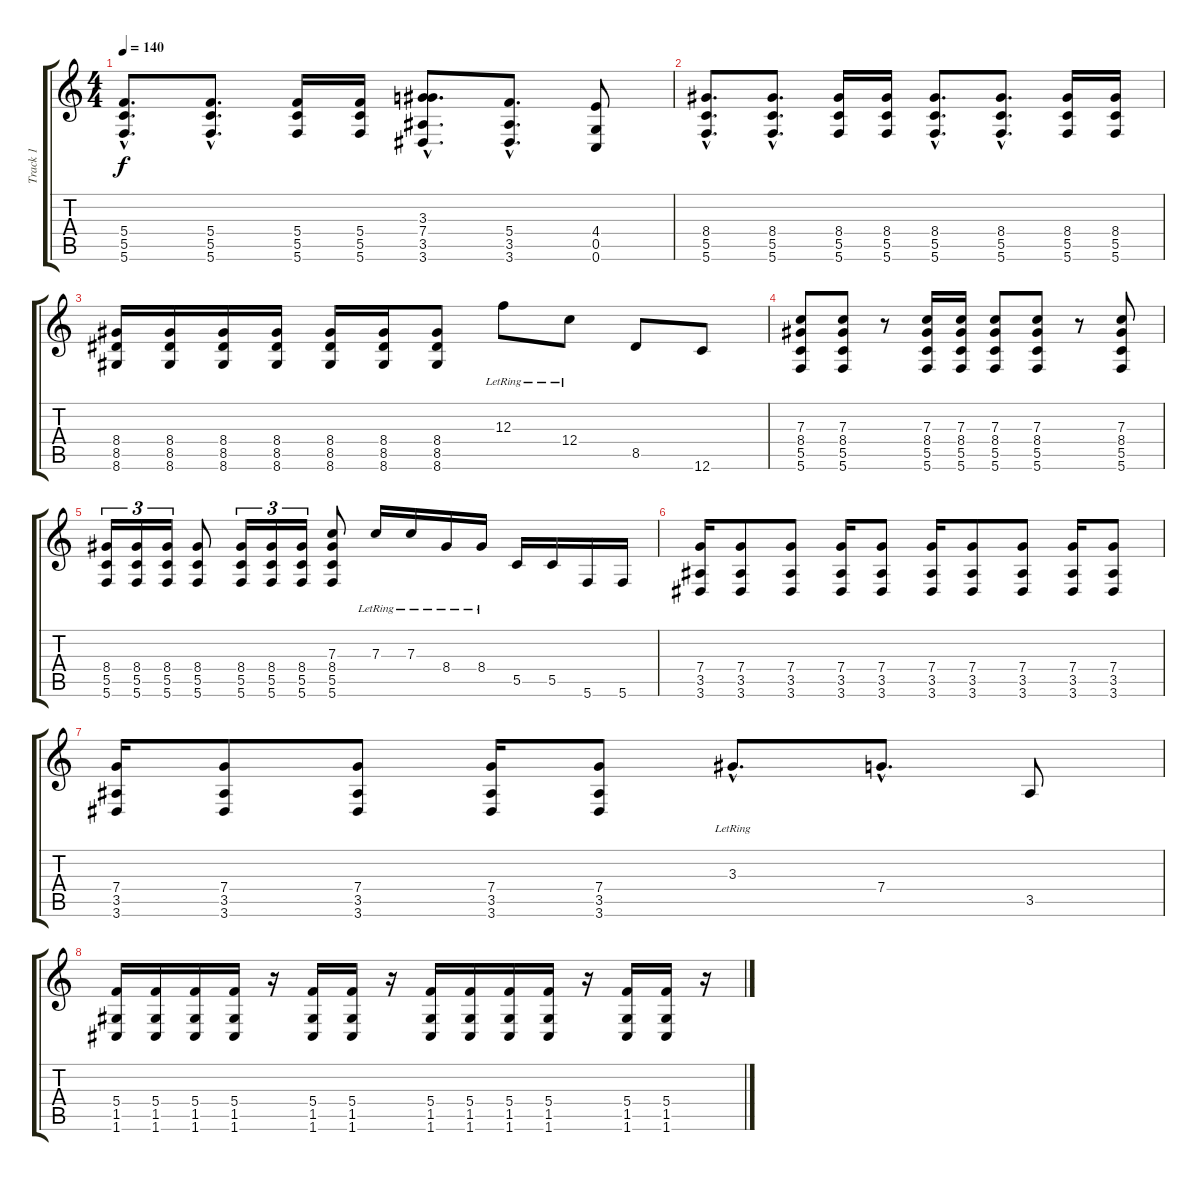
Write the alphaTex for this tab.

\track ("Track 1" "Track 1") {instrument distortionguitar}
\staff {score tabs}
\tuning (D4 A3 F3 C3 G2 C2) {hide}
\ts (4 4)
\tempo 140
\clef g2
\ks c
(5.4{hac} 5.5{hac} 5.6{hac}).8{d dy f} (5.4{hac} 5.5{hac} 5.6{hac}).8{d} (5.4 5.5 5.6).16 (5.4 5.5 5.6).16 (3.3{hac} 7.4{hac} 3.5{hac} 3.6{hac}).8{d} (5.4{hac} 3.5{hac} 3.6{hac}).8{d} (4.4 0.5 0.6).8 |
(8.4{hac} 5.5{hac} 5.6{hac}).8{d} (8.4{hac} 5.5{hac} 5.6{hac}).8{d} (8.4 5.5 5.6).16 (8.4 5.5 5.6).16 (8.4{hac} 5.5{hac} 5.6{hac}).8{d} (8.4{hac} 5.5{hac} 5.6{hac}).8{d} (8.4 5.5 5.6).16 (8.4 5.5 5.6).16 |
(8.4 8.5 8.6).16 (8.4 8.5 8.6).16 (8.4 8.5 8.6).16 (8.4 8.5 8.6).16 (8.4 8.5 8.6).16 (8.4 8.5 8.6).16 (8.4 8.5 8.6).8 12.3{lr}.8 12.4{lr}.8 8.5.8 12.6.8 |
(7.3 8.4 5.5 5.6).8 (7.3 8.4 5.5 5.6).8 r.8 (7.3 8.4 5.5 5.6).16 (7.3 8.4 5.5 5.6).16 (7.3 8.4 5.5 5.6).8 (7.3 8.4 5.5 5.6).8 r.8 (7.3 8.4 5.5 5.6).8 |
(8.4 5.5 5.6).16{tu (3 2)} (8.4 5.5 5.6).16{tu (3 2)} (8.4 5.5 5.6).16{tu (3 2)} (8.4 5.5 5.6).8 (8.4 5.5 5.6).16{tu (3 2)} (8.4 5.5 5.6).16{tu (3 2)} (8.4 5.5 5.6).16{tu (3 2)} (7.3 8.4 5.5 5.6).8 7.3{lr}.16 7.3{lr}.16 8.4{lr}.16 8.4{lr}.16 5.5.16 5.5.16 5.6.16 5.6.16 |
(7.4 3.5 3.6).16 (7.4 3.5 3.6).8 (7.4 3.5 3.6).8 (7.4 3.5 3.6).16 (7.4 3.5 3.6).8 (7.4 3.5 3.6).16 (7.4 3.5 3.6).8 (7.4 3.5 3.6).8 (7.4 3.5 3.6).16 (7.4 3.5 3.6).8 |
(7.4 3.5 3.6).16 (7.4 3.5 3.6).8 (7.4 3.5 3.6).8 (7.4 3.5 3.6).16 (7.4 3.5 3.6).8 3.3{hac lr}.8{d} 7.4{hac}.8{d} 3.5.8 |
(5.4 1.5 1.6).16 (5.4 1.5 1.6).16 (5.4 1.5 1.6).16 (5.4 1.5 1.6).16 r.16 (5.4 1.5 1.6).16 (5.4 1.5 1.6).16 r.16 (5.4 1.5 1.6).16 (5.4 1.5 1.6).16 (5.4 1.5 1.6).16 (5.4 1.5 1.6).16 r.16 (5.4 1.5 1.6).16 (5.4 1.5 1.6).16 r.16
